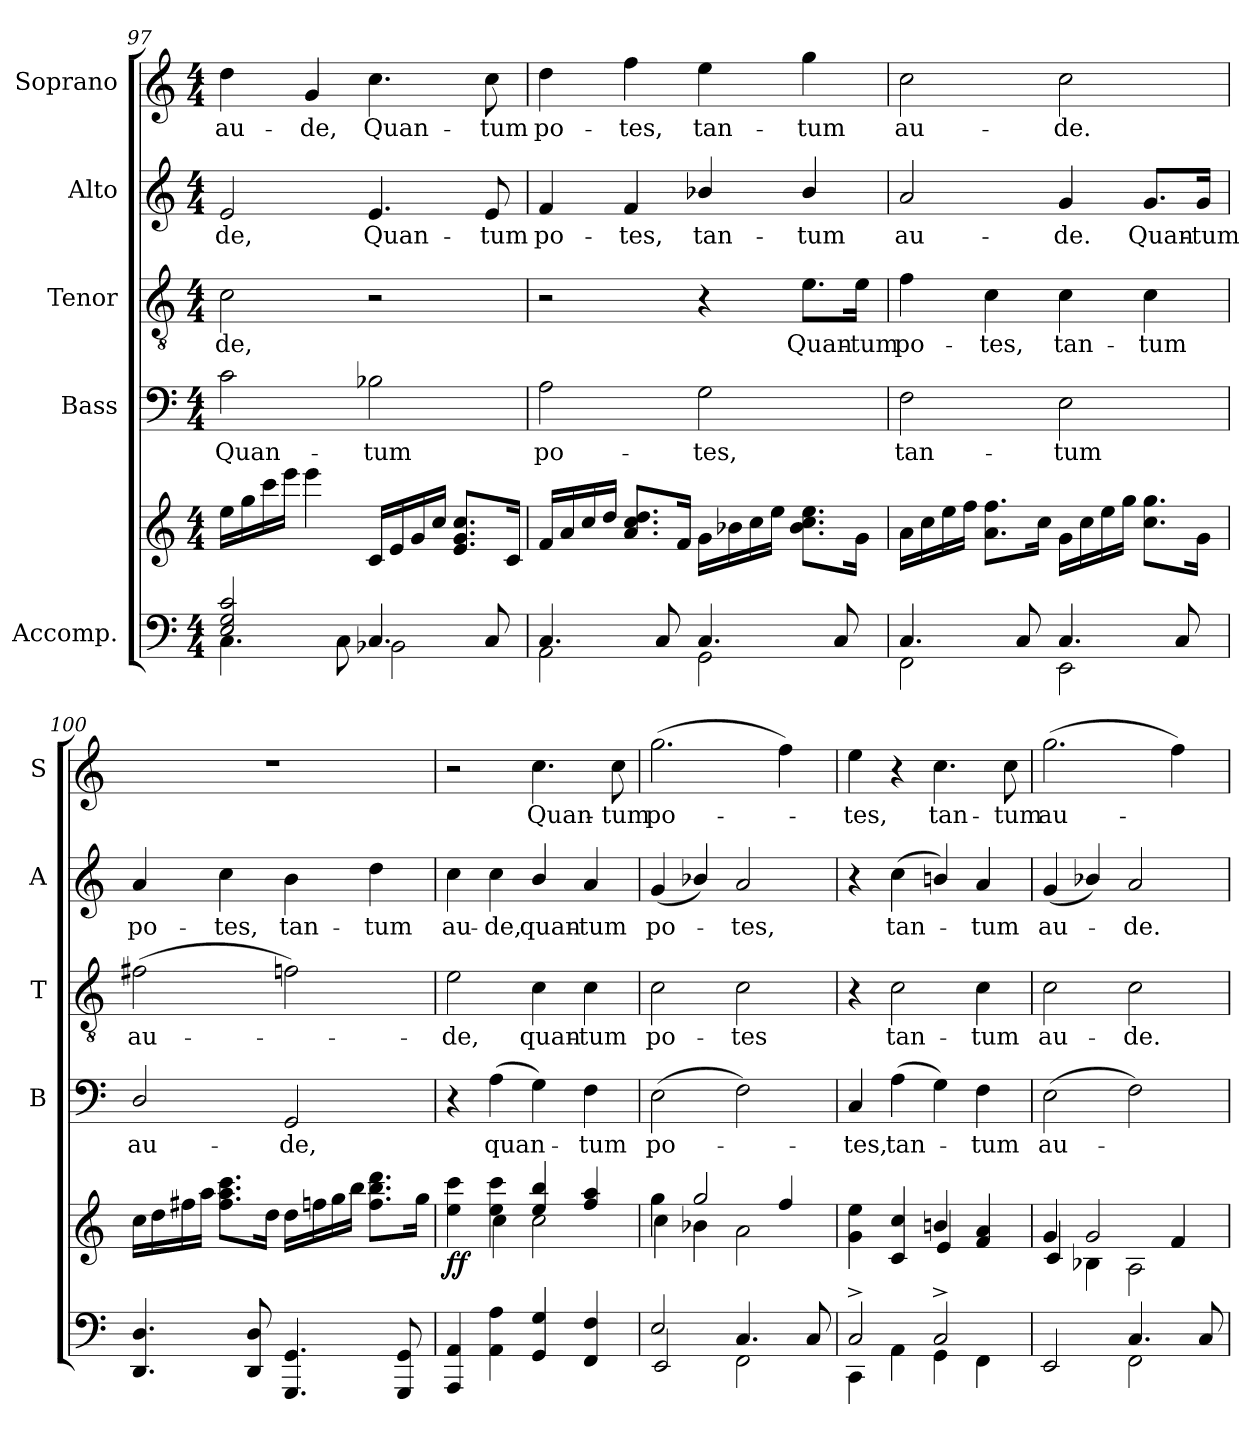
**kern	**kern	**dynam	**kern	**text	**kern	**text	**kern	**text	**kern	**text
*part5	*part5	*part5	*part4	*part4	*part3	*part3	*part2	*part2	*part1	*part1
*staff6	*staff5	*staff5/6	*staff4	*staff4	*staff3	*staff3	*staff2	*staff2	*staff1	*staff1
*I"Accomp.	*	*	*I"Bass	*	*I"Tenor	*	*I"Alto	*	*I"Soprano	*
*	*	*	*I'B	*	*I'T	*	*I'A	*	*I'S	*
!!LO:PB:g=z
*clefF4	*clefG2	*	*clefF4	*	*clefGv2	*	*clefG2	*	*clefG2	*
*k[]	*k[]	*	*k[]	*	*k[]	*	*k[]	*	*k[]	*
*M4/4	*M4/4	*	*M4/4	*	*M4/4	*	*M4/4	*	*M4/4	*
=97	=97	=97	=97	=97	=97	=97	=97	=97	=97	=97
*^	*	*	*	*	*	*	*	*	*	*
!	!	!	!	!	!LO:LY:b	!	!LO:LY:b	!	!LO:LY:b	!	!LO:LY:b
2E/ 2G/ 2c/	4.C\	16ee\LL	.	2c\	Quan-	2c\	de,	2e/	de,	4dd\	au-
.	.	16gg\	.	.	.	.	.	.	.	.	.
.	.	16ccc\	.	.	.	.	.	.	.	.	.
.	.	16eee\JJ	.	.	.	.	.	.	.	.	.
!	!	!	!	!	!	!	!	!	!	!	!LO:LY:b
.	.	4eee\	.	.	.	.	.	.	.	4g/	-de,
.	8C\	.	.	.	.	.	.	.	.	.	.
!	!	!	!	!	!LO:LY:b	!	!	!	!LO:LY:b	!	!LO:LY:b
4.C/	2BB-X\	16c/LL	.	2B-X\	-tum	2r	.	4.e/	Quan-	4.cc\	Quan-
.	.	16e/	.	.	.	.	.	.	.	.	.
.	.	16g/	.	.	.	.	.	.	.	.	.
.	.	16cc/JJ	.	.	.	.	.	.	.	.	.
.	.	8.e/ 8.g/ 8.cc/L	.	.	.	.	.	.	.	.	.
!	!	!	!	!	!	!	!	!	!LO:LY:b	!	!LO:LY:b
8C/	.	.	.	.	.	.	.	8e/	-tum	8cc\	-tum
.	.	16c/Jk	.	.	.	.	.	.	.	.	.
=98	=98	=98	=98	=98	=98	=98	=98	=98	=98	=98	=98
!	!	!	!	!	!LO:LY:b	!	!	!	!LO:LY:b	!	!LO:LY:b
4.C/	2AA\	16f/LL	.	2A\	po-	2r	.	4f/	po-	4dd\	po-
.	.	16a/	.	.	.	.	.	.	.	.	.
.	.	16cc/	.	.	.	.	.	.	.	.	.
.	.	16dd/JJ	.	.	.	.	.	.	.	.	.
!	!	!	!	!	!	!	!	!	!LO:LY:b	!	!LO:LY:b
.	.	8.a/ 8.cc/ 8.dd/L	.	.	.	.	.	4f/	-tes,	4ff\	-tes,
8C/	.	.	.	.	.	.	.	.	.	.	.
.	.	16f/Jk	.	.	.	.	.	.	.	.	.
!	!	!	!	!	!LO:LY:b	!	!	!	!LO:LY:b	!	!LO:LY:b
4.C/	2GG\	16g\LL	.	2G\	-tes,	4r	.	4b-X/	tan-	4ee\	tan-
.	.	16b-X\	.	.	.	.	.	.	.	.	.
.	.	16cc\	.	.	.	.	.	.	.	.	.
.	.	16ee\JJ	.	.	.	.	.	.	.	.	.
!	!	!	!	!	!	!	!LO:LY:b	!	!LO:LY:b	!	!LO:LY:b
.	.	8.b-\ 8.cc\ 8.ee\L	.	.	.	8.e\L	Quan-	4b-/	-tum	4gg\	-tum
8C/	.	.	.	.	.	.	.	.	.	.	.
!	!	!	!	!	!	!	!LO:LY:b	!	!	!	!
.	.	16g\Jk	.	.	.	16e\Jk	-tum	.	.	.	.
=99	=99	=99	=99	=99	=99	=99	=99	=99	=99	=99	=99
!	!	!	!	!	!LO:LY:b	!	!LO:LY:b	!	!LO:LY:b	!	!LO:LY:b
4.C/	2FF\	16a\LL	.	2F\	tan-	4f\	po-	2a/	au-	2cc\	au-
.	.	16cc\	.	.	.	.	.	.	.	.	.
.	.	16ee\	.	.	.	.	.	.	.	.	.
.	.	16ff\JJ	.	.	.	.	.	.	.	.	.
!	!	!	!	!	!	!	!LO:LY:b	!	!	!	!
.	.	8.a\ 8.ff\L	.	.	.	4c\	-tes,	.	.	.	.
8C/	.	.	.	.	.	.	.	.	.	.	.
.	.	16cc\Jk	.	.	.	.	.	.	.	.	.
!	!	!	!	!	!LO:LY:b	!	!LO:LY:b	!	!LO:LY:b	!	!LO:LY:b
4.C/	2EE\	16g\LL	.	2E\	-tum	4c\	tan-	4g/	-de.	2cc\	-de.
.	.	16cc\	.	.	.	.	.	.	.	.	.
.	.	16ee\	.	.	.	.	.	.	.	.	.
.	.	16gg\JJ	.	.	.	.	.	.	.	.	.
!	!	!	!	!	!	!	!LO:LY:b	!	!LO:LY:b	!	!
.	.	8.cc\ 8.gg\L	.	.	.	4c\	-tum	8.g/L	Quan-	.	.
8C/	.	.	.	.	.	.	.	.	.	.	.
!	!	!	!	!	!	!	!	!	!LO:LY:b	!	!
.	.	16g\Jk	.	.	.	.	.	16g/Jk	-tum	.	.
!!LO:LB:g=z
=100	=100	=100	=100	=100	=100	=100	=100	=100	=100	=100	=100
!	!	!	!	!	!LO:LY:b	!	!LO:LY:b	!	!LO:LY:b	!	!
4.DD/ 4.D/	1ryy	16cc\LL	.	2D/	au-	(>2f#X\	au-	4a/	po-	1r	.
.	.	16dd\	.	.	.	.	.	.	.	.	.
.	.	16ff#X\	.	.	.	.	.	.	.	.	.
.	.	16aa\JJ	.	.	.	.	.	.	.	.	.
!	!	!	!	!	!	!	!	!	!LO:LY:b	!	!
.	.	8.ff#\ 8.aa\ 8.ccc\L	.	.	.	.	.	4cc\	-tes,	.	.
8DD/ 8D/	.	.	.	.	.	.	.	.	.	.	.
.	.	16dd\Jk	.	.	.	.	.	.	.	.	.
!	!	!	!	!	!LO:LY:b	!	!	!	!LO:LY:b	!	!
4.GGG/ 4.GG/	.	16dd\LL	.	2GG/	-de,	2fn\)	.	4b\	tan-	.	.
.	.	16ffn\	.	.	.	.	.	.	.	.	.
.	.	16gg\	.	.	.	.	.	.	.	.	.
.	.	16bb\JJ	.	.	.	.	.	.	.	.	.
!	!	!	!	!	!	!	!	!	!LO:LY:b	!	!
.	.	8.ff\ 8.bb\ 8.ddd\L	.	.	.	.	.	4dd\	-tum	.	.
8GGG/ 8GG/	.	.	.	.	.	.	.	.	.	.	.
.	.	16gg\Jk	.	.	.	.	.	.	.	.	.
!!LO:PB:g=z
=101	=101	=101	=101	=101	=101	=101	=101	=101	=101	=101	=101
*	*	*^	*	*	*	*	*	*	*	*	*
!	!	!	!	!LO:DY:b	!	!	!	!LO:LY:b	!	!LO:LY:b	!	!
4AAA/ 4AA/	1ryy	4ryy	4ee\ 4ccc\	ff	4r	.	2e\	de,	4cc\	au-	2r	.
!	!	!	!	!	!	!LO:LY:b	!	!	!	!LO:LY:b	!	!
4AA\ 4A\	.	4ee\ 4ccc\	4cc\	.	(>4A\	quan-	.	.	4cc\	-de,	.	.
!	!	!	!	!	!	!	!	!LO:LY:b	!	!LO:LY:b	!	!LO:LY:b
4GG/ 4G/	.	4ee/ 4bb/	2cc\	.	4G\)	.	4c\	quan-	4b/	quan-	4.cc\	Quan-
!	!	!	!	!	!	!LO:LY:b	!	!LO:LY:b	!	!LO:LY:b	!	!
4FF/ 4F/	.	4ff/ 4aa/	.	.	4F\	tum	4c\	-tum	4a/	-tum	.	.
!	!	!	!	!	!	!	!	!	!	!	!	!LO:LY:b
.	.	.	.	.	.	.	.	.	.	.	8cc\	-tum
=102	=102	=102	=102	=102	=102	=102	=102	=102	=102	=102	=102	=102
!	!	!	!	!	!	!LO:LY:b	!	!LO:LY:b	!	!LO:LY:b	!	!LO:LY:b
2E/	2EE/	4gg\	4cc\	.	(>2E\	po-	2c\	po-	(<4g/	po-	(>2.gg\	po-
.	.	2gg/	4b-X\	.	.	.	.	.	4b-X/)	.	.	.
!	!	!	!	!	!	!	!	!LO:LY:b	!	!LO:LY:b	!	!
4.C/	2FF\	.	2a\	.	2F\)	.	2c\	-tes	2a/	tes,	.	.
.	.	4ff/	.	.	.	.	.	.	.	.	4ff\)	.
8C/	.	.	.	.	.	.	.	.	.	.	.	.
=103	=103	=103	=103	=103	=103	=103	=103	=103	=103	=103	=103	=103
!	!	!	!	!	!	!LO:LY:b	!	!	!	!	!	!LO:LY:b
2C^/	4CC\	4g\ 4ee\	2ryy	.	4C/	tes,	4r	.	4r	.	4ee\	tes,
!	!	!	!	!	!	!LO:LY:b	!	!LO:LY:b	!	!LO:LY:b	!	!
.	4AA\	4c/ 4cc/	.	.	(>4A\	tan-	2c\	tan-	(<4cc\	tan-	4r	.
!	!	!	!	!	!	!	!	!	!	!	!	!LO:LY:b
2C^/	4GG\	4bni/	4e/	.	4G\)	.	.	.	4bn/)	.	4.cc\	tan-
!	!	!	!	!	!	!LO:LY:b	!	!LO:LY:b	!	!LO:LY:b	!	!
.	4FF\	4f/ 4a/	4ryy	.	4F\	tum	4c\	-tum	4a/	tum	.	.
!	!	!	!	!	!	!	!	!	!	!	!	!LO:LY:b
.	.	.	.	.	.	.	.	.	.	.	8cc\	-tum
=104	=104	=104	=104	=104	=104	=104	=104	=104	=104	=104	=104	=104
!	!	!	!	!	!	!LO:LY:b	!	!LO:LY:b	!	!LO:LY:b	!	!LO:LY:b
2ryy	2EE/	4g/	4c/	.	(>2E\	au-	2c\	au-	(<4g/	au-	(>2.gg\	au-
.	.	2g/	4B-X\	.	.	.	.	.	4b-X/)	.	.	.
!	!	!	!	!	!	!	!	!LO:LY:b	!	!LO:LY:b	!	!
4.C/	2FF\	.	2A\	.	2F\)	.	2c\	-de.	2a/	de.	.	.
.	.	4f/	.	.	.	.	.	.	.	.	4ff\)	.
8C/	.	.	.	.	.	.	.	.	.	.	.	.
*v	*v	*	*	*	*	*	*	*	*	*	*	*
*	*v	*v	*	*	*	*	*	*	*	*	*
=	=	=	=	=	=	=	=	=	=	=
*-	*-	*-	*-	*-	*-	*-	*-	*-	*-	*-
